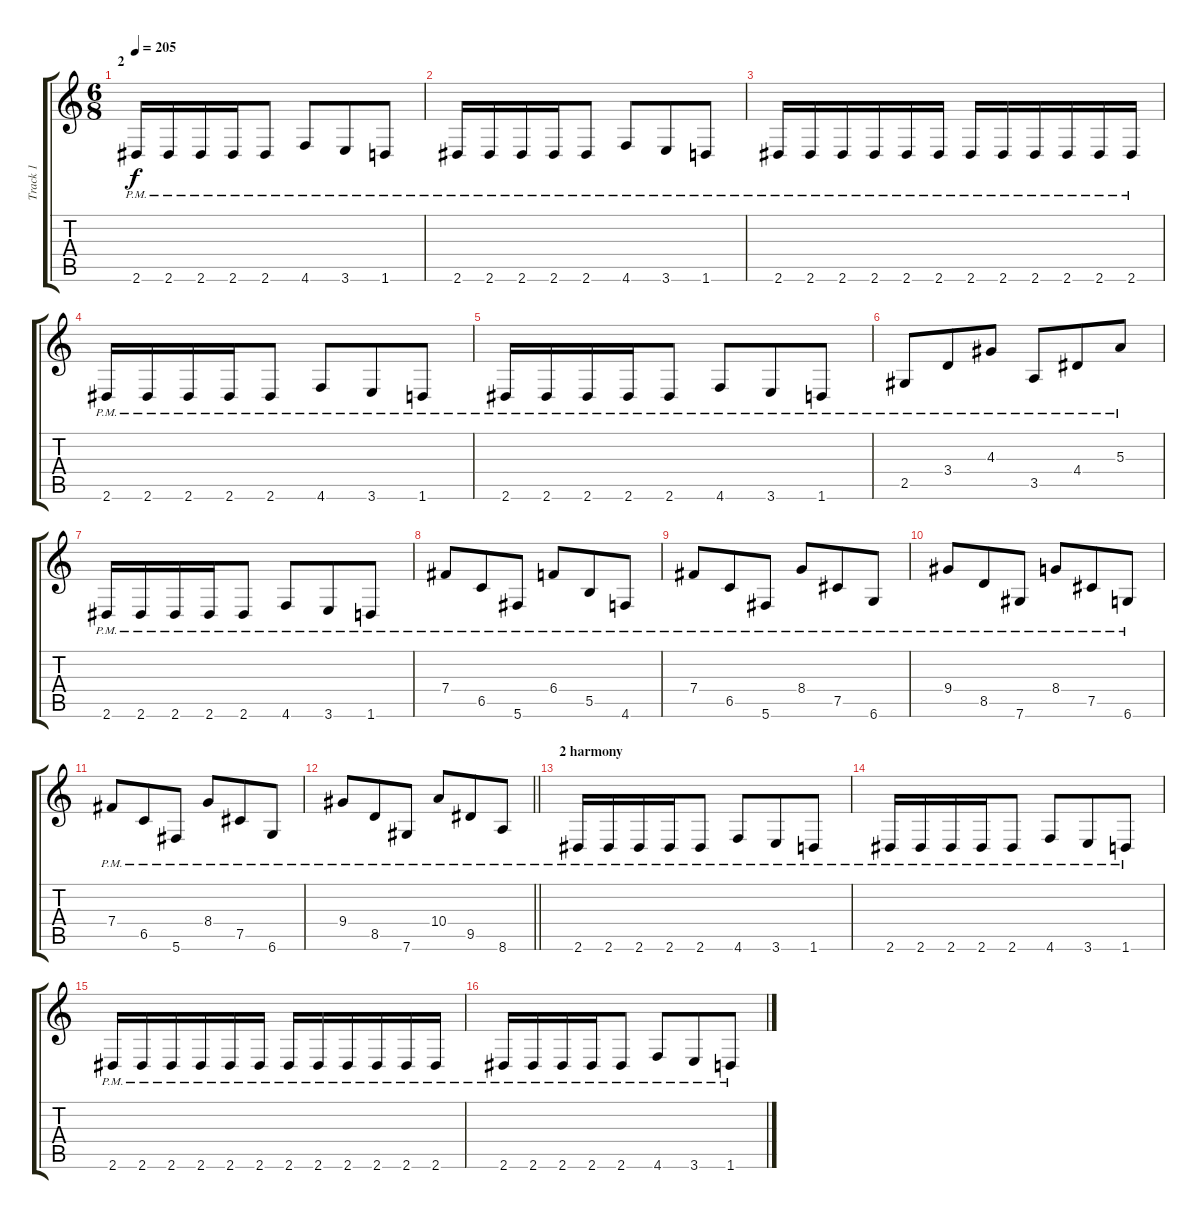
\track ("Track 1" "Track 1") {instrument distortionguitar}
\staff {score tabs}
\tuning (Db4 Ab3 E3 B2 Gb2 Db2) {hide}
\ts (6 8)
\section ("" "2")
\tempo 205
\clef g2
\ks c
2.6{pm}.16{dy f} 2.6{pm}.16 2.6{pm}.16 2.6{pm}.16 2.6{pm}.8 4.6{pm}.8 3.6{pm}.8 1.6{pm}.8 |
2.6{pm}.16 2.6{pm}.16 2.6{pm}.16 2.6{pm}.16 2.6{pm}.8 4.6{pm}.8 3.6{pm}.8 1.6{pm}.8 |
2.6{pm}.16 2.6{pm}.16 2.6{pm}.16 2.6{pm}.16 2.6{pm}.16 2.6{pm}.16 2.6{pm}.16 2.6{pm}.16 2.6{pm}.16 2.6{pm}.16 2.6{pm}.16 2.6{pm}.16 |
2.6{pm}.16 2.6{pm}.16 2.6{pm}.16 2.6{pm}.16 2.6{pm}.8 4.6{pm}.8 3.6{pm}.8 1.6{pm}.8 |
2.6{pm}.16 2.6{pm}.16 2.6{pm}.16 2.6{pm}.16 2.6{pm}.8 4.6{pm}.8 3.6{pm}.8 1.6{pm}.8 |
2.5{pm}.8 3.4{pm}.8 4.3{pm}.8 3.5{pm}.8 4.4{pm}.8 5.3{pm}.8 |
2.6{pm}.16 2.6{pm}.16 2.6{pm}.16 2.6{pm}.16 2.6{pm}.8 4.6{pm}.8 3.6{pm}.8 1.6{pm}.8 |
7.4{pm}.8 6.5{pm}.8 5.6{pm}.8 6.4{pm}.8 5.5{pm}.8 4.6{pm}.8 |
7.4{pm}.8 6.5{pm}.8 5.6{pm}.8 8.4{pm}.8 7.5{pm}.8 6.6{pm}.8 |
9.4{pm}.8 8.5{pm}.8 7.6{pm}.8 8.4{pm}.8 7.5{pm}.8 6.6{pm}.8 |
7.4{pm}.8 6.5{pm}.8 5.6{pm}.8 8.4{pm}.8 7.5{pm}.8 6.6{pm}.8 |
\barLineRight lightlight
9.4{pm}.8 8.5{pm}.8 7.6{pm}.8 10.4{pm}.8 9.5{pm}.8 8.6{pm}.8 |
\section ("" "2 harmony")
2.6{pm}.16 2.6{pm}.16 2.6{pm}.16 2.6{pm}.16 2.6{pm}.8 4.6{pm}.8 3.6{pm}.8 1.6{pm}.8 |
2.6{pm}.16 2.6{pm}.16 2.6{pm}.16 2.6{pm}.16 2.6{pm}.8 4.6{pm}.8 3.6{pm}.8 1.6{pm}.8 |
2.6{pm}.16 2.6{pm}.16 2.6{pm}.16 2.6{pm}.16 2.6{pm}.16 2.6{pm}.16 2.6{pm}.16 2.6{pm}.16 2.6{pm}.16 2.6{pm}.16 2.6{pm}.16 2.6{pm}.16 |
2.6{pm}.16 2.6{pm}.16 2.6{pm}.16 2.6{pm}.16 2.6{pm}.8 4.6{pm}.8 3.6{pm}.8 1.6{pm}.8
